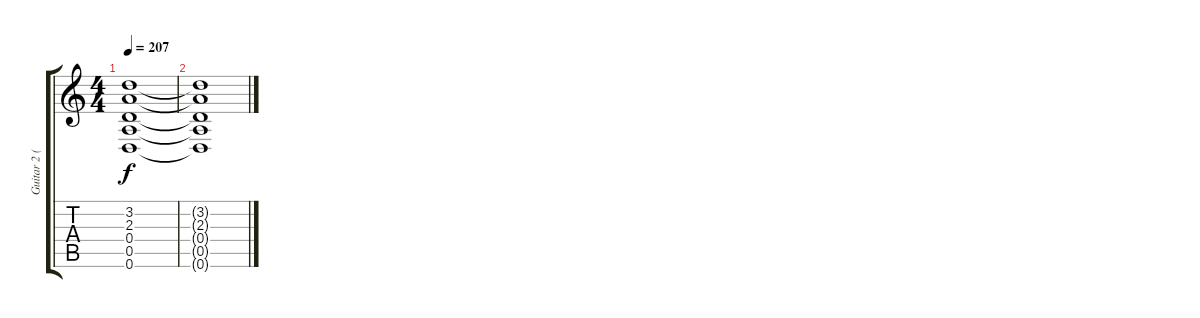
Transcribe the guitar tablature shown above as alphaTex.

\track ("Guitar 2 (Corey)" "Guitar 2 (") {instrument distortionguitar}
\staff {score tabs}
\tuning (E4 B3 G3 D3 A2 D2) {hide}
\ts (4 4)
\tempo 207
\clef g2
\ks c
(3.2{t} 2.3{t} 0.4{t} 0.5{t} 0.6{t}).1{dy f} |
(3.2{t} 2.3{t} 0.4{t} 0.5{t} 0.6{t}).1
